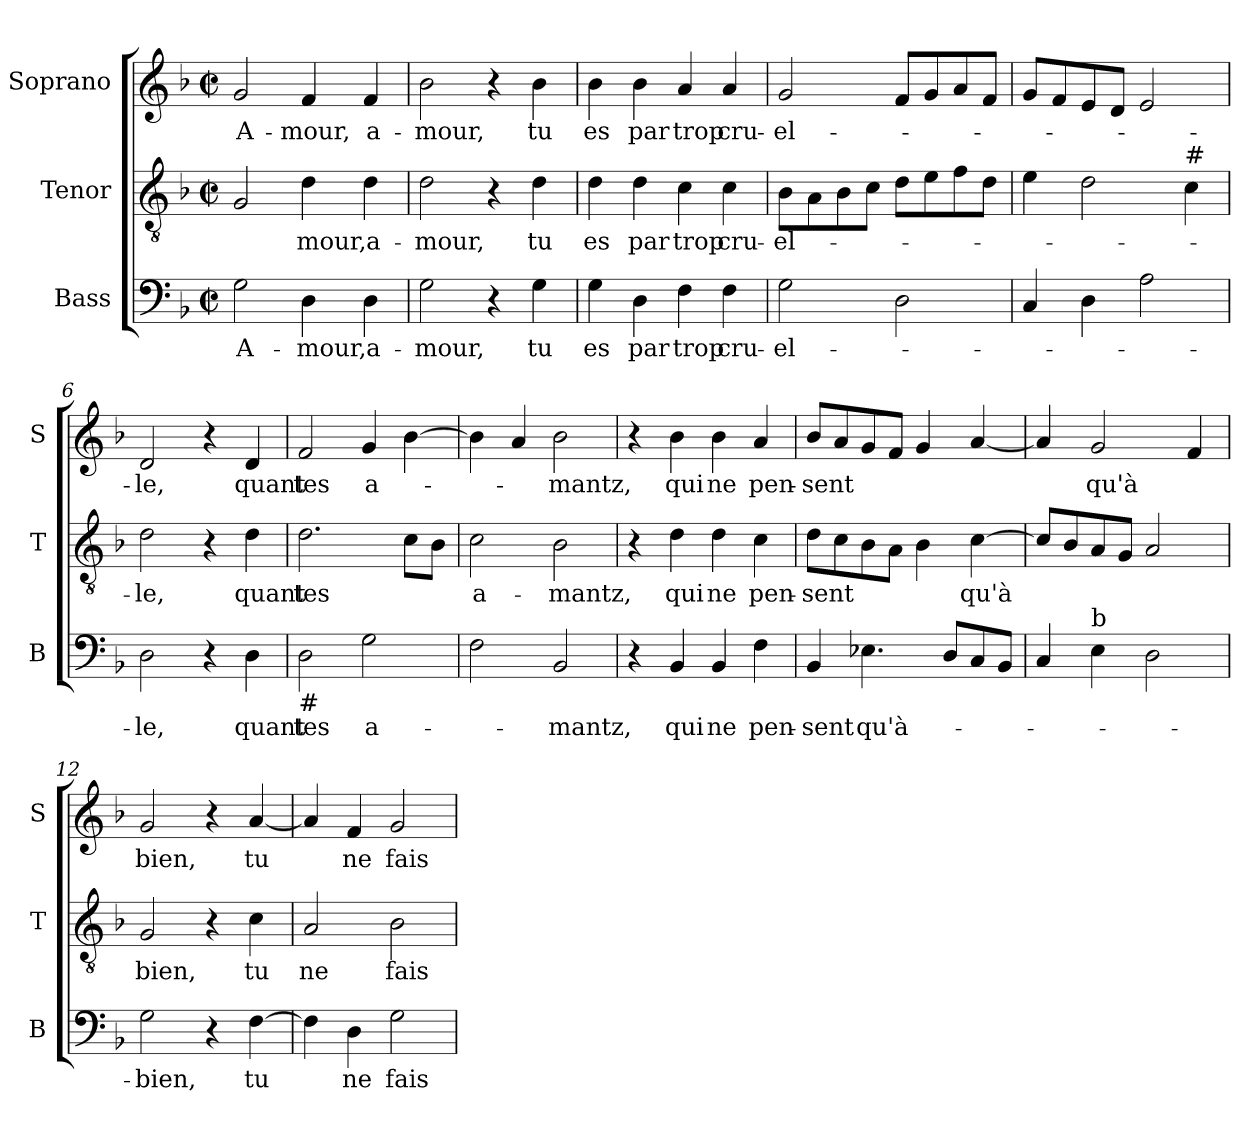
**kern	**text	**kern	**text	**kern	**text
*part3	*part3	*part2	*part2	*part1	*part1
*staff3	*staff3	*staff2	*staff2	*staff1	*staff1
*I"Bass	*	*I"Tenor	*	*I"Soprano	*
*I'B	*	*I'T	*	*I'S	*
*clefF4	*	*clefGv2	*	*clefG2	*
*k[b-]	*	*k[b-]	*	*k[b-]	*
*F:	*	*F:	*	*F:	*
*M2/2	*	*M2/2	*	*M2/2	*
*met(c|)	*	*met(c|)	*	*met(c|)	*
=1	=1	=1	=1	=1	=1
!	!LO:LY:b	!	!	!	!LO:LY:b
2G\	A-	2G/	.	2g/	A-
!	!LO:LY:b	!	!LO:LY:b	!	!LO:LY:b
4D\	-mour,	4d\	mour,	4f/	-mour,
!	!LO:LY:b	!	!LO:LY:b	!	!LO:LY:b
4D\	a-	4d\	a-	4f/	a-
=2	=2	=2	=2	=2	=2
!	!LO:LY:b	!	!LO:LY:b	!	!LO:LY:b
2G\	-mour,	2d\	-mour,	2b-\	-mour,
4r	.	4r	.	4r	.
!	!LO:LY:b	!	!LO:LY:b	!	!LO:LY:b
4G\	tu	4d\	tu	4b-\	tu
=3	=3	=3	=3	=3	=3
!	!LO:LY:b	!	!LO:LY:b	!	!LO:LY:b
4G\	es	4d\	es	4b-\	es
!	!LO:LY:b	!	!LO:LY:b	!	!LO:LY:b
4D\	par	4d\	par	4b-\	par
!	!LO:LY:b	!	!LO:LY:b	!	!LO:LY:b
4F\	trop	4c\	trop	4a/	trop
!	!LO:LY:b	!	!LO:LY:b	!	!LO:LY:b
4F\	cru-	4c\	cru-	4a/	cru-
=4	=4	=4	=4	=4	=4
!	!LO:LY:b	!	!LO:LY:b	!	!LO:LY:b
2G\	-el-	8B-\L	-el-	2g/	-el-
.	.	8A\	.	.	.
.	.	8B-\	.	.	.
.	.	8c\J	.	.	.
2D\	.	8d\L	.	8f/L	.
.	.	8e\	.	8g/	.
.	.	8f\	.	8a/	.
.	.	8d\J	.	8f/J	.
=5	=5	=5	=5	=5	=5
4C/	.	4e\	.	8g/L	.
.	.	.	.	8f/	.
4D\	.	2d\	.	8e/	.
.	.	.	.	8d/J	.
2A\	.	.	.	2e/	.
!	!	!LO:TX:a:t=#	!	!	!
.	.	4c\	.	.	.
!!LO:LB:g=z
=6	=6	=6	=6	=6	=6
!	!LO:LY:b	!	!LO:LY:b	!	!LO:LY:b
2D\	-le,	2d\	-le,	2d/	-le,
4r	.	4r	.	4r	.
!	!LO:LY:b	!	!LO:LY:b	!	!LO:LY:b
4D\	quant	4d\	quant	4d/	quant
=7	=7	=7	=7	=7	=7
!LO:TX:b:t=#	!	!	!	!	!
!	!LO:LY:b	!	!LO:LY:b	!	!LO:LY:b
2D\	tes	2.d\	tes	2f/	tes
!	!LO:LY:b	!	!	!	!LO:LY:b
2G\	a-	.	.	4g/	a-
.	.	8c\L	.	[4b-\	.
.	.	8B-\J	.	.	.
=8	=8	=8	=8	=8	=8
!	!	!	!LO:LY:b	!	!
2F\	.	2c\	a-	4b-\]	.
.	.	.	.	4a/	.
!	!LO:LY:b	!	!LO:LY:b	!	!LO:LY:b
2BB-/	-mantz,	2B-\	-mantz,	2b-\	-mantz,
=9	=9	=9	=9	=9	=9
4r	.	4r	.	4r	.
!	!LO:LY:b	!	!LO:LY:b	!	!LO:LY:b
4BB-/	qui	4d\	qui	4b-\	qui
!	!LO:LY:b	!	!LO:LY:b	!	!LO:LY:b
4BB-/	ne	4d\	ne	4b-\	ne
!	!LO:LY:b	!	!LO:LY:b	!	!LO:LY:b
4F\	pen-	4c\	pen-	4a/	pen-
=10	=10	=10	=10	=10	=10
!	!LO:LY:b	!	!LO:LY:b	!	!LO:LY:b
4BB-/	-sent	8d\L	-sent	8b-/L	-sent
.	.	8c\	.	8a/	.
!	!LO:LY:b	!	!	!	!
4.E-X\	qu'à-	8B-\	.	8g/	.
.	.	8A\J	.	8f/J	.
.	.	4B-\	.	4g/	.
8D/L	.	.	.	.	.
!	!	!	!LO:LY:b	!	!
8C/	.	[4c\	qu'à	[4a/	.
8BB-/J	.	.	.	.	.
!!LO:LB:g=z
=11	=11	=11	=11	=11	=11
4C/	.	8c/L]	.	4a/]	.
.	.	8B-/	.	.	.
!LO:TX:a:t=b	!	!	!	!	!
!	!	!	!	!	!LO:LY:b
4E\	.	8A/	.	2g/	qu'à
.	.	8G/J	.	.	.
2D\	.	2A/	.	.	.
.	.	.	.	4f/	.
=12	=12	=12	=12	=12	=12
!	!LO:LY:b	!	!LO:LY:b	!	!LO:LY:b
2G\	-bien,	2G/	bien,	2g/	bien,
4r	.	4r	.	4r	.
!	!LO:LY:b	!	!LO:LY:b	!	!LO:LY:b
[4F\	tu	4c\	tu	[4a/	tu
=13	=13	=13	=13	=13	=13
!	!	!	!LO:LY:b	!	!
4F\]	.	2A/	ne	4a/]	.
!	!LO:LY:b	!	!	!	!LO:LY:b
4D\	ne	.	.	4f/	ne
!	!LO:LY:b	!	!LO:LY:b	!	!LO:LY:b
2G\	fais	2B-\	fais	2g/	fais
=	=	=	=	=	=
*-	*-	*-	*-	*-	*-
